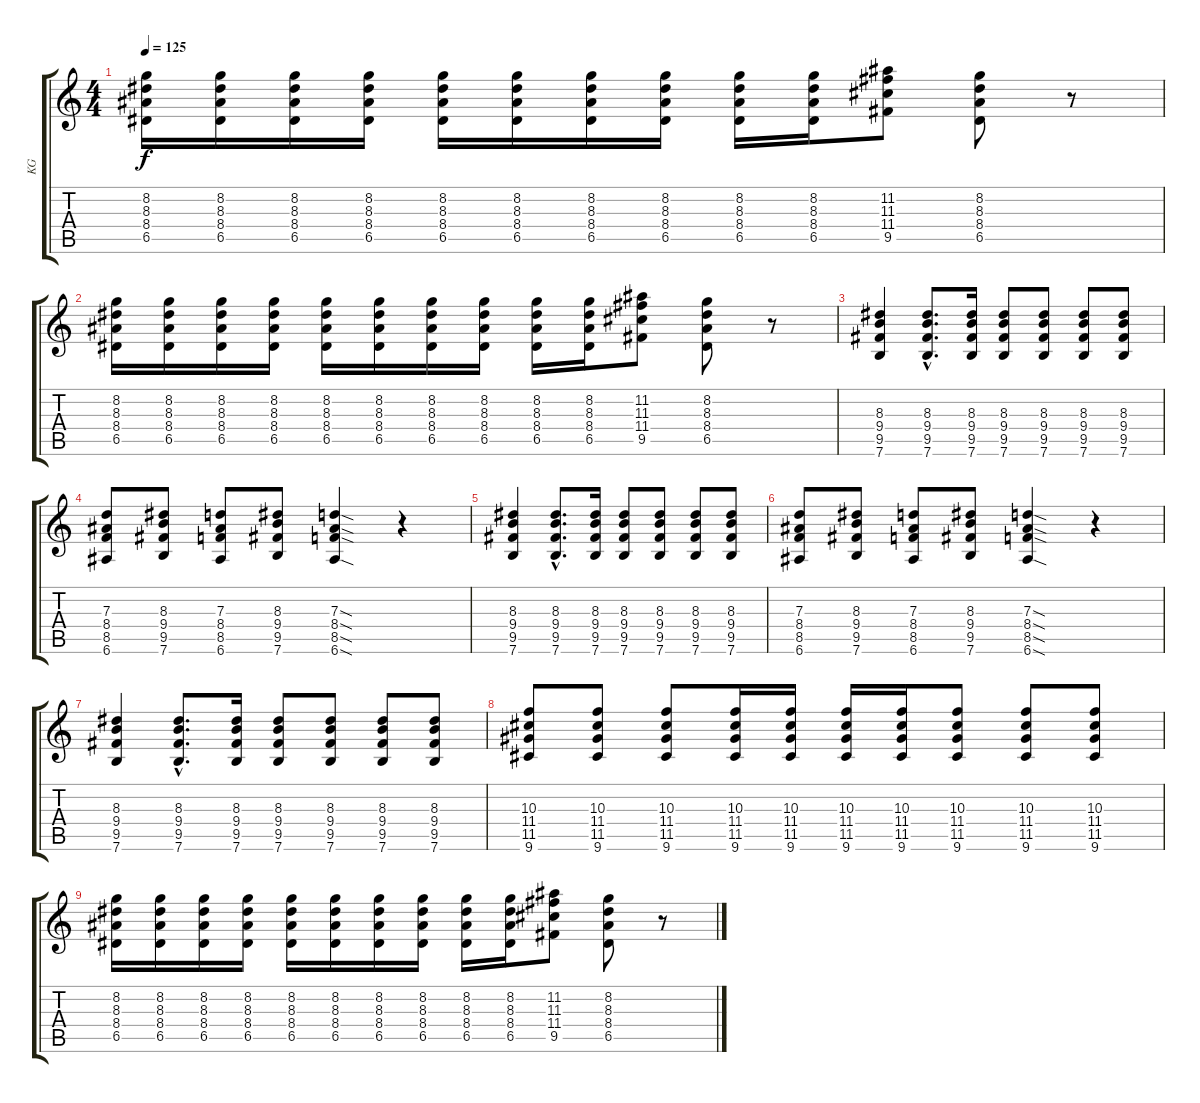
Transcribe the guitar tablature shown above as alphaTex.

\track ("KG" "KG") {instrument acousticguitarsteel}
\staff {score tabs}
\tuning (E4 B3 G3 D3 A2 E2) {hide}
\ts (4 4)
\tempo 125
\clef g2
\ks c
(8.2 8.3 8.4 6.5).16{dy f} (8.2 8.3 8.4 6.5).16 (8.2 8.3 8.4 6.5).16 (8.2 8.3 8.4 6.5).16 (8.2 8.3 8.4 6.5).16 (8.2 8.3 8.4 6.5).16 (8.2 8.3 8.4 6.5).16 (8.2 8.3 8.4 6.5).16 (8.2 8.3 8.4 6.5).16 (8.2 8.3 8.4 6.5).16 (11.2 11.3 11.4 9.5).8 (8.2 8.3 8.4 6.5).8 r.8 |
(8.2 8.3 8.4 6.5).16 (8.2 8.3 8.4 6.5).16 (8.2 8.3 8.4 6.5).16 (8.2 8.3 8.4 6.5).16 (8.2 8.3 8.4 6.5).16 (8.2 8.3 8.4 6.5).16 (8.2 8.3 8.4 6.5).16 (8.2 8.3 8.4 6.5).16 (8.2 8.3 8.4 6.5).16 (8.2 8.3 8.4 6.5).16 (11.2 11.3 11.4 9.5).8 (8.2 8.3 8.4 6.5).8 r.8 |
(8.3 9.4 9.5 7.6).4 (8.3{hac} 9.4{hac} 9.5{hac} 7.6{hac}).8{d} (8.3 9.4 9.5 7.6).16 (8.3 9.4 9.5 7.6).8 (8.3 9.4 9.5 7.6).8 (8.3 9.4 9.5 7.6).8 (8.3 9.4 9.5 7.6).8 |
(7.3 8.4 8.5 6.6).8 (8.3 9.4 9.5 7.6).8 (7.3 8.4 8.5 6.6).8 (8.3 9.4 9.5 7.6).8 (7.3{sod} 8.4{sod} 8.5{sod} 6.6{sod}).4 r.4 |
(8.3 9.4 9.5 7.6).4 (8.3{hac} 9.4{hac} 9.5{hac} 7.6{hac}).8{d} (8.3 9.4 9.5 7.6).16 (8.3 9.4 9.5 7.6).8 (8.3 9.4 9.5 7.6).8 (8.3 9.4 9.5 7.6).8 (8.3 9.4 9.5 7.6).8 |
(7.3 8.4 8.5 6.6).8 (8.3 9.4 9.5 7.6).8 (7.3 8.4 8.5 6.6).8 (8.3 9.4 9.5 7.6).8 (7.3{sod} 8.4{sod} 8.5{sod} 6.6{sod}).4 r.4 |
(8.3 9.4 9.5 7.6).4 (8.3{hac} 9.4{hac} 9.5{hac} 7.6{hac}).8{d} (8.3 9.4 9.5 7.6).16 (8.3 9.4 9.5 7.6).8 (8.3 9.4 9.5 7.6).8 (8.3 9.4 9.5 7.6).8 (8.3 9.4 9.5 7.6).8 |
(10.3 11.4 11.5 9.6).8 (10.3 11.4 11.5 9.6).8 (10.3 11.4 11.5 9.6).8 (10.3 11.4 11.5 9.6).16 (10.3 11.4 11.5 9.6).16 (10.3 11.4 11.5 9.6).16 (10.3 11.4 11.5 9.6).16 (10.3 11.4 11.5 9.6).8 (10.3 11.4 11.5 9.6).8 (10.3 11.4 11.5 9.6).8 |
(8.2 8.3 8.4 6.5).16 (8.2 8.3 8.4 6.5).16 (8.2 8.3 8.4 6.5).16 (8.2 8.3 8.4 6.5).16 (8.2 8.3 8.4 6.5).16 (8.2 8.3 8.4 6.5).16 (8.2 8.3 8.4 6.5).16 (8.2 8.3 8.4 6.5).16 (8.2 8.3 8.4 6.5).16 (8.2 8.3 8.4 6.5).16 (11.2 11.3 11.4 9.5).8 (8.2 8.3 8.4 6.5).8 r.8
